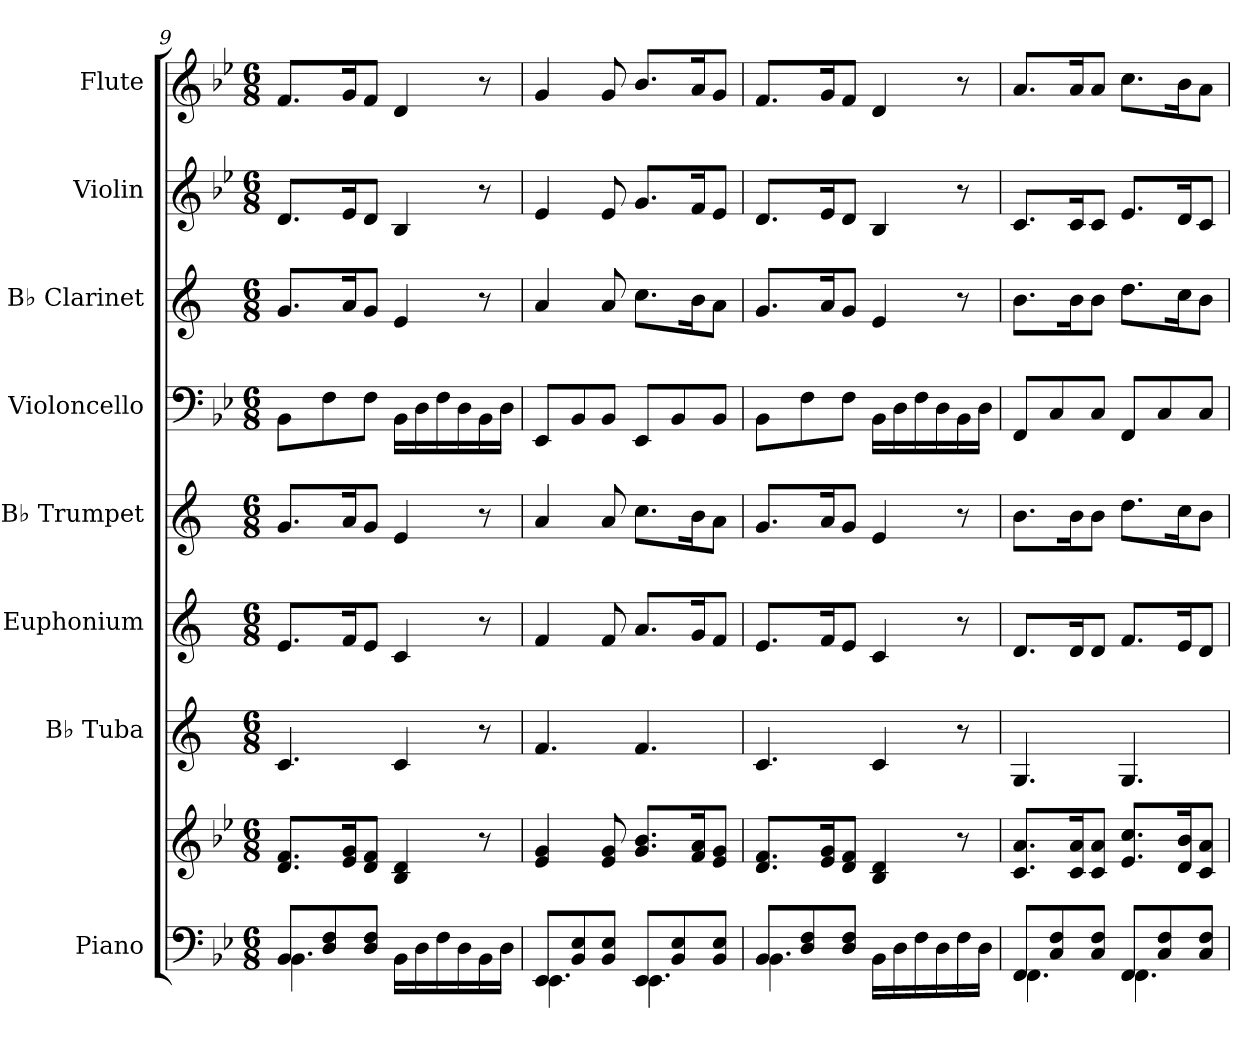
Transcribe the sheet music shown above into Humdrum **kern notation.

**kern	**kern	**kern	**kern	**kern	**kern	**kern	**kern	**kern
*part8	*part8	*part7	*part6	*part5	*part4	*part3	*part2	*part1
*staff9	*staff8	*staff7	*staff6	*staff5	*staff4	*staff3	*staff2	*staff1
*I"Piano	*	*I"B♭ Tuba	*I"Euphonium	*I"B♭ Trumpet	*I"Violoncello	*I"B♭ Clarinet	*I"Violin	*I"Flute
*I'Pno.	*	*I'B♭ Tb.	*	*I'B♭ Tpt.	*I'Vc.	*I'B♭ Cl.	*I'Vln.	*I'Fl.
*clefF4	*clefG2	*clefG2	*clefG2	*clefG2	*clefF4	*clefG2	*clefG2	*clefG2
*	*	*ITrd1c2	*ITrd1c2	*ITrd1c2	*	*ITrd1c2	*	*
*k[b-e-]	*k[b-e-]	*k[b-e-]	*k[b-e-]	*k[b-e-]	*k[b-e-]	*k[b-e-]	*k[b-e-]	*k[b-e-]
*M6/8	*M6/8	*M6/8	*M6/8	*M6/8	*M6/8	*M6/8	*M6/8	*M6/8
=9	=9	=9	=9	=9	=9	=9	=9	=9
*^	*	*	*	*	*	*	*	*
8BB-/L	4.BB-\	8.d/ 8.f/L	4.B-/	8.d/L	8.f/L	8BB-\L	8.f/L	8.d/L	8.f/L
8D/ 8F/	.	.	.	.	.	8F\	.	.	.
.	.	16e-/ 16g/K	.	16e-/K	16g/K	.	16g/K	16e-/K	16g/K
8D/ 8F/J	.	8d/ 8f/J	.	8d/J	8f/J	8F\J	8f/J	8d/J	8f/J
16BB-\LL	4.ryy	4B-/ 4d/	4B-/	4B-/	4d/	16BB-\LL	4d/	4B-/	4d/
16D\	.	.	.	.	.	16D\	.	.	.
16F\	.	.	.	.	.	16F\	.	.	.
16D\	.	.	.	.	.	16D\	.	.	.
16BB-\	.	8r	8r	8r	8r	16BB-\	8r	8r	8r
16D\JJ	.	.	.	.	.	16D\JJ	.	.	.
!!LO:PB:g=z
=10	=10	=10	=10	=10	=10	=10	=10	=10	=10
8EE-/L	4.EE-\	4e-/ 4g/	4.e-/	4e-/	4g/	8EE-/L	4g/	4e-/	4g/
8BB-/ 8E-/	.	.	.	.	.	8BB-/	.	.	.
8BB-/ 8E-/J	.	8e-/ 8g/	.	8e-/	8g/	8BB-/J	8g/	8e-/	8g/
8EE-/L	4.EE-\	8.g/ 8.b-/L	4.e-/	8.g/L	8.b-\L	8EE-/L	8.b-\L	8.g/L	8.b-/L
8BB-/ 8E-/	.	.	.	.	.	8BB-/	.	.	.
.	.	16f/ 16a/K	.	16f/K	16a\K	.	16a\K	16f/K	16a/K
8BB-/ 8E-/J	.	8e-/ 8g/J	.	8e-/J	8g\J	8BB-/J	8g\J	8e-/J	8g/J
=11	=11	=11	=11	=11	=11	=11	=11	=11	=11
8BB-/L	4.BB-\	8.d/ 8.f/L	4.B-/	8.d/L	8.f/L	8BB-\L	8.f/L	8.d/L	8.f/L
8D/ 8F/	.	.	.	.	.	8F\	.	.	.
.	.	16e-/ 16g/K	.	16e-/K	16g/K	.	16g/K	16e-/K	16g/K
8D/ 8F/J	.	8d/ 8f/J	.	8d/J	8f/J	8F\J	8f/J	8d/J	8f/J
16BB-\LL	4.ryy	4B-/ 4d/	4B-/	4B-/	4d/	16BB-\LL	4d/	4B-/	4d/
16D\	.	.	.	.	.	16D\	.	.	.
16F\	.	.	.	.	.	16F\	.	.	.
16D\	.	.	.	.	.	16D\	.	.	.
16F\	.	8r	8r	8r	8r	16BB-\	8r	8r	8r
16D\JJ	.	.	.	.	.	16D\JJ	.	.	.
=12	=12	=12	=12	=12	=12	=12	=12	=12	=12
8FF/L	4.FF\	8.c/ 8.a/L	4.F/	8.c/L	8.a\L	8FF/L	8.a\L	8.c/L	8.a/L
8C/ 8F/	.	.	.	.	.	8C/	.	.	.
.	.	16c/ 16a/K	.	16c/K	16a\K	.	16a\K	16c/K	16a/K
8C/ 8F/J	.	8c/ 8a/J	.	8c/J	8a\J	8C/J	8a\J	8c/J	8a/J
8FF/L	4.FF\	8.e-/ 8.cc/L	4.F/	8.e-/L	8.cc\L	8FF/L	8.cc\L	8.e-/L	8.cc\L
8C/ 8F/	.	.	.	.	.	8C/	.	.	.
.	.	16d/ 16b-/K	.	16d/K	16b-\K	.	16b-\K	16d/K	16b-\K
8C/ 8F/J	.	8c/ 8a/J	.	8c/J	8a\J	8C/J	8a\J	8c/J	8a\J
*v	*v	*	*	*	*	*	*	*	*
=	=	=	=	=	=	=	=	=
*-	*-	*-	*-	*-	*-	*-	*-	*-
